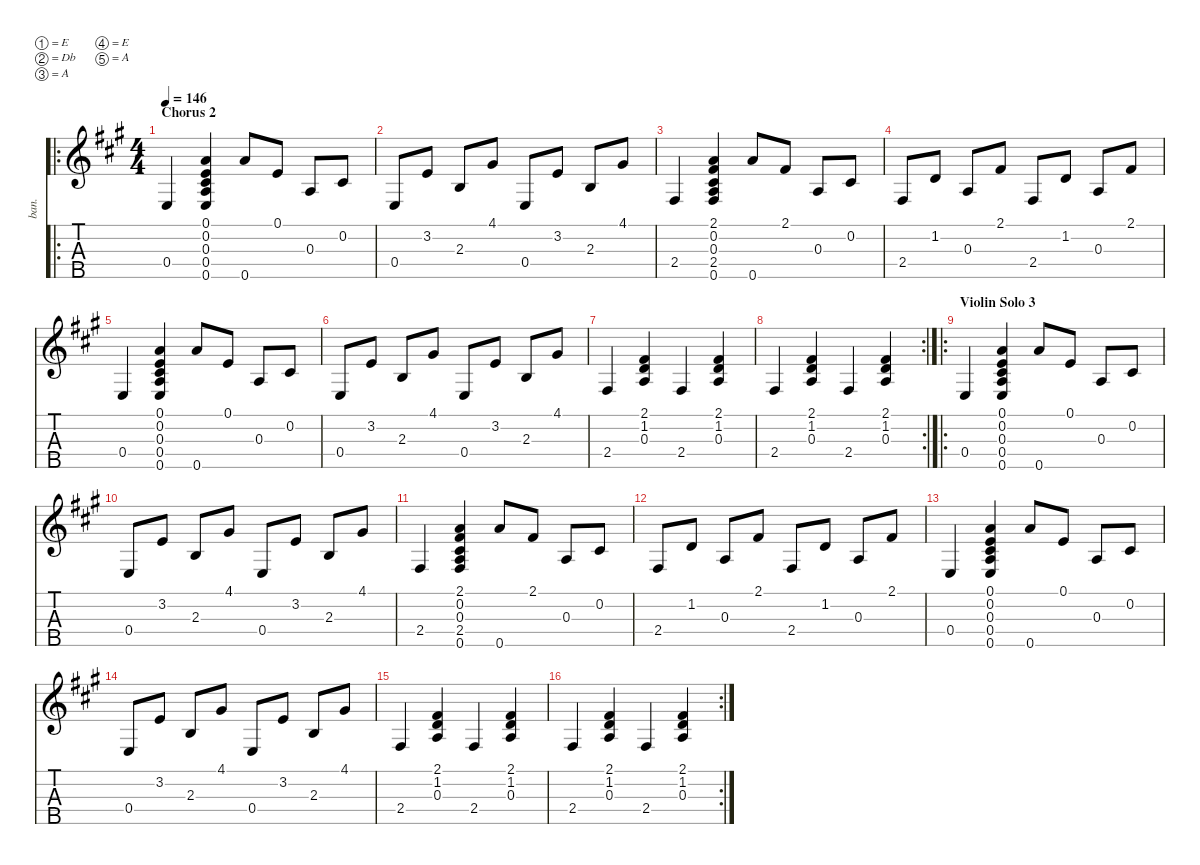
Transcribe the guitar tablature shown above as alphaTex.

\defaultSystemsLayout 4
\hideDynamics
\bracketExtendMode nobrackets
\otherSystemsTrackNameOrientation horizontal
\track ("Banjo" "ban.") {defaultSystemsLayout 8 instrument banjo}
\staff {score tabs}
\tuning (E4 Db4 A3 E3 A4)
\ro
\ts (4 4)
\section ("" "Chorus 2")
\tempo 146
\clef g2
\ks a
0.4{acc forcenatural}.4{dy f beam Up} (0.1{acc forcenatural} 0.2{acc #} 0.3{acc forcenatural} 0.4{acc forcenatural} 0.5{acc forcenatural}).4{beam Up} 0.5{acc forcenatural}.8{beam Up} 0.1{acc forcenatural}.8{beam Up} 0.3{acc forcenatural}.8{beam Up} 0.2{acc #}.8{beam Up} |
0.4{acc forcenatural}.8{beam Up} 3.2{acc forcenatural}.8{beam Up} 2.3{acc forcenatural}.8{beam Up} 4.1{acc #}.8{beam Up} 0.4{acc forcenatural}.8{beam Up} 3.2{acc forcenatural}.8{beam Up} 2.3{acc forcenatural}.8{beam Up} 4.1{acc #}.8{beam Up} |
2.4{acc #}.4{beam Up} (2.1{acc #} 0.2{acc #} 0.3{acc forcenatural} 2.4{acc #} 0.5{acc forcenatural}).4{beam Up} 0.5{acc forcenatural}.8{beam Up} 2.1{acc #}.8{beam Up} 0.3{acc forcenatural}.8{beam Up} 0.2{acc #}.8{beam Up} |
2.4{acc #}.8{beam Up} 1.2{acc forcenatural}.8{beam Up} 0.3{acc forcenatural}.8{beam Up} 2.1{acc #}.8{beam Up} 2.4{acc #}.8{beam Up} 1.2{acc forcenatural}.8{beam Up} 0.3{acc forcenatural}.8{beam Up} 2.1{acc #}.8{beam Up} |
0.4{acc forcenatural}.4{beam Up} (0.1{acc forcenatural} 0.2{acc #} 0.3{acc forcenatural} 0.4{acc forcenatural} 0.5{acc forcenatural}).4{beam Up} 0.5{acc forcenatural}.8{beam Up} 0.1{acc forcenatural}.8{beam Up} 0.3{acc forcenatural}.8{beam Up} 0.2{acc #}.8{beam Up} |
0.4{acc forcenatural}.8{beam Up} 3.2{acc forcenatural}.8{beam Up} 2.3{acc forcenatural}.8{beam Up} 4.1{acc #}.8{beam Up} 0.4{acc forcenatural}.8{beam Up} 3.2{acc forcenatural}.8{beam Up} 2.3{acc forcenatural}.8{beam Up} 4.1{acc #}.8{beam Up} |
2.4{acc #}.4{beam Up} (2.1{acc #} 1.2{acc forcenatural} 0.3{acc forcenatural}).4{beam Up} 2.4{acc #}.4{beam Up} (2.1{acc #} 1.2{acc forcenatural} 0.3{acc forcenatural}).4{beam Up} |
\rc 2
2.4{acc #}.4{beam Up} (2.1{acc #} 1.2{acc forcenatural} 0.3{acc forcenatural}).4{beam Up} 2.4{acc #}.4{beam Up} (2.1{acc #} 1.2{acc forcenatural} 0.3{acc forcenatural}).4{beam Up} |
\ro
\section ("" "Violin Solo 3")
0.4{acc forcenatural}.4{beam Up} (0.1{acc forcenatural} 0.2{acc #} 0.3{acc forcenatural} 0.4{acc forcenatural} 0.5{acc forcenatural}).4{beam Up} 0.5{acc forcenatural}.8{beam Up} 0.1{acc forcenatural}.8{beam Up} 0.3{acc forcenatural}.8{beam Up} 0.2{acc #}.8{beam Up} |
0.4{acc forcenatural}.8{beam Up} 3.2{acc forcenatural}.8{beam Up} 2.3{acc forcenatural}.8{beam Up} 4.1{acc #}.8{beam Up} 0.4{acc forcenatural}.8{beam Up} 3.2{acc forcenatural}.8{beam Up} 2.3{acc forcenatural}.8{beam Up} 4.1{acc #}.8{beam Up} |
2.4{acc #}.4{beam Up} (2.1{acc #} 0.2{acc #} 0.3{acc forcenatural} 2.4{acc #} 0.5{acc forcenatural}).4{beam Up} 0.5{acc forcenatural}.8{beam Up} 2.1{acc #}.8{beam Up} 0.3{acc forcenatural}.8{beam Up} 0.2{acc #}.8{beam Up} |
2.4{acc #}.8{beam Up} 1.2{acc forcenatural}.8{beam Up} 0.3{acc forcenatural}.8{beam Up} 2.1{acc #}.8{beam Up} 2.4{acc #}.8{beam Up} 1.2{acc forcenatural}.8{beam Up} 0.3{acc forcenatural}.8{beam Up} 2.1{acc #}.8{beam Up} |
0.4{acc forcenatural}.4{beam Up} (0.1{acc forcenatural} 0.2{acc #} 0.3{acc forcenatural} 0.4{acc forcenatural} 0.5{acc forcenatural}).4{beam Up} 0.5{acc forcenatural}.8{beam Up} 0.1{acc forcenatural}.8{beam Up} 0.3{acc forcenatural}.8{beam Up} 0.2{acc #}.8{beam Up} |
0.4{acc forcenatural}.8{beam Up} 3.2{acc forcenatural}.8{beam Up} 2.3{acc forcenatural}.8{beam Up} 4.1{acc #}.8{beam Up} 0.4{acc forcenatural}.8{beam Up} 3.2{acc forcenatural}.8{beam Up} 2.3{acc forcenatural}.8{beam Up} 4.1{acc #}.8{beam Up} |
2.4{acc #}.4{beam Up} (2.1{acc #} 1.2{acc forcenatural} 0.3{acc forcenatural}).4{beam Up} 2.4{acc #}.4{beam Up} (2.1{acc #} 1.2{acc forcenatural} 0.3{acc forcenatural}).4{beam Up} |
\rc 2
2.4{acc #}.4{beam Up} (2.1{acc #} 1.2{acc forcenatural} 0.3{acc forcenatural}).4{beam Up} 2.4{acc #}.4{beam Up} (2.1{acc #} 1.2{acc forcenatural} 0.3{acc forcenatural}).4{beam Up}
